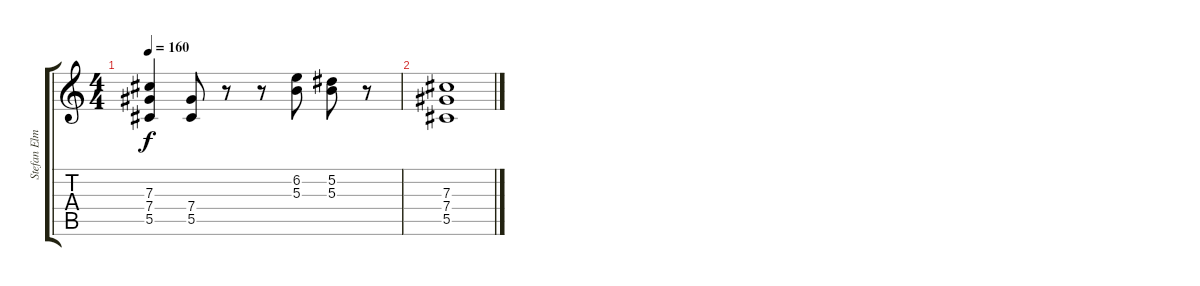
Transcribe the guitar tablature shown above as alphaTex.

\track ("Stefan Elmgren" "Stefan Elm") {instrument distortionguitar}
\staff {score tabs}
\tuning (Eb4 Bb3 Gb3 Db3 Ab2 Eb2) {hide}
\ts (4 4)
\tempo 160
\clef g2
\ks c
(7.3 7.4 5.5).4{dy f} (7.4 5.5).8 r.8 r.8 (6.2 5.3).8 (5.2 5.3).8 r.8 |
(7.3 7.4 5.5).1
